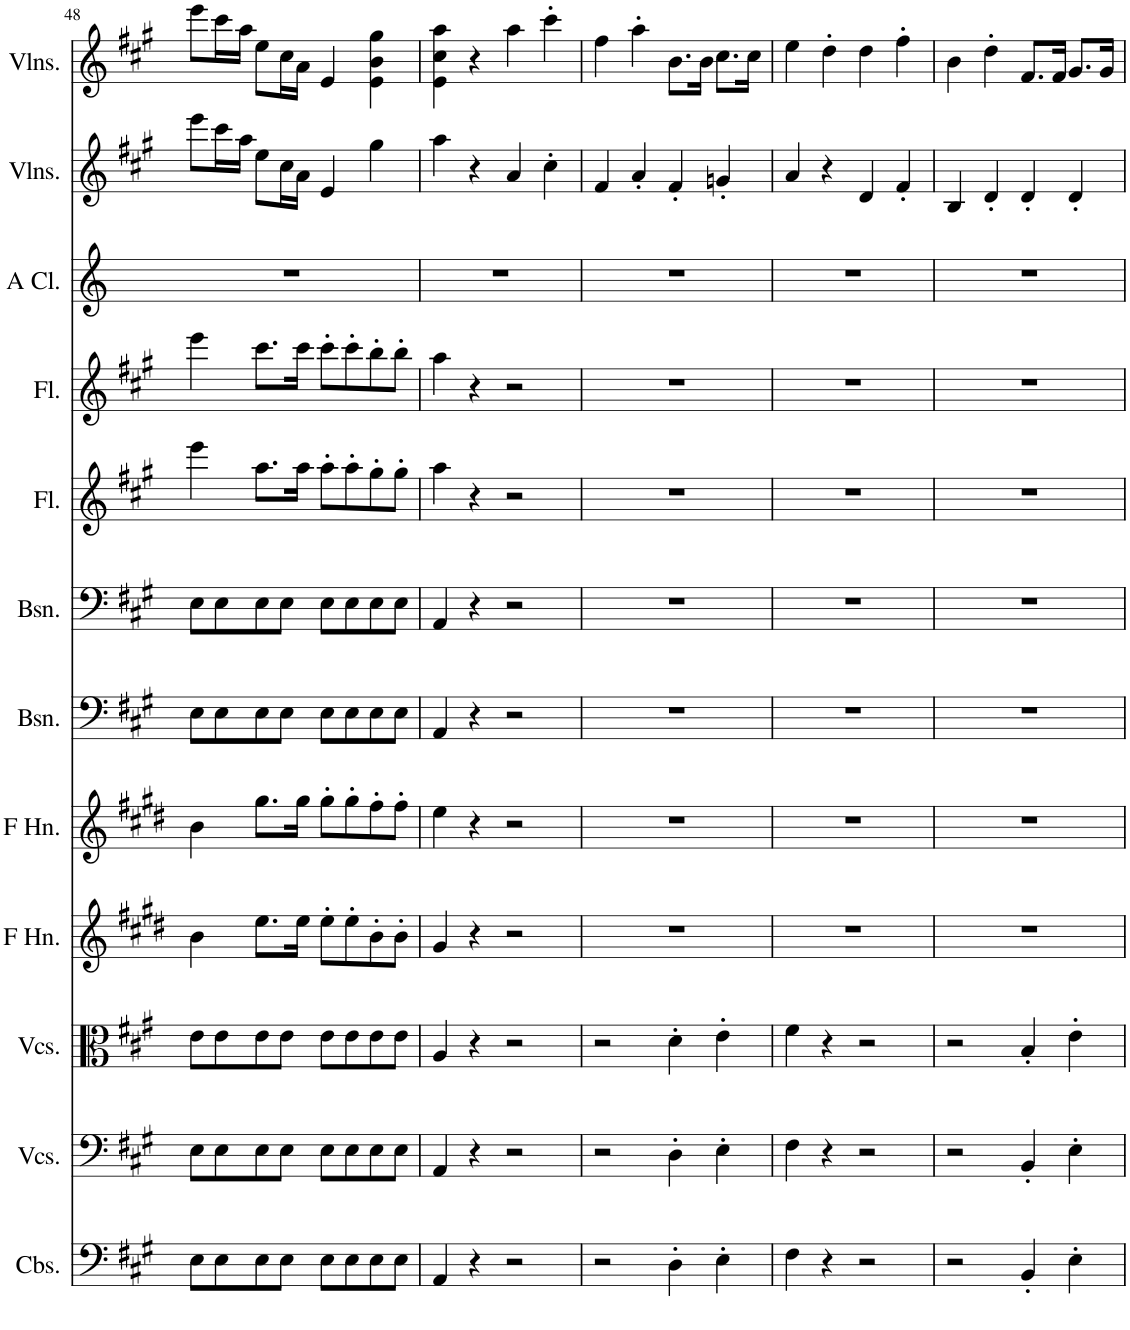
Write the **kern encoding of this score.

**kern	**kern	**kern	**kern	**kern	**kern	**kern	**kern	**kern	**kern	**kern	**kern
*part12	*part11	*part10	*part9	*part8	*part7	*part6	*part5	*part4	*part3	*part2	*part1
*staff12	*staff11	*staff10	*staff9	*staff8	*staff7	*staff6	*staff5	*staff4	*staff3	*staff2	*staff1
*I"Contrabasses, Contrabass	*I"Violoncellos, Cello	*I"Violoncellos, Viola	*I"Horn in F, A Horn 2	*I"Horn in F, A Horn 1	*I"Bassoon, Bassoon 2	*I"Bassoon, Bassoon 1	*I"Flute, Flute 2	*I"Flute, Flute 1	*I"A Clarinet, Solo A Clarinet	*I"Violins, Violin 2	*I"Violins, Violin 1
*I'Cbs.	*I'Vcs.	*I'Vcs.	*I'F Hn.	*I'F Hn.	*I'Bsn.	*I'Bsn.	*I'Fl.	*I'Fl.	*I'A Cl.	*I'Vlns.	*I'Vlns.
!!LO:PB:g=z
*clefF4	*clefF4	*clefC3	*clefG2	*clefG2	*clefF4	*clefF4	*clefG2	*clefG2	*clefG2	*clefG2	*clefG2
*Trd7c12	*	*	*Trd4c7	*Trd4c7	*	*	*	*	*Trd2c3	*	*
*k[f#c#g#]	*k[f#c#g#]	*k[f#c#g#]	*k[f#c#g#d#]	*k[f#c#g#d#]	*k[f#c#g#]	*k[f#c#g#]	*k[f#c#g#]	*k[f#c#g#]	*k[]	*k[f#c#g#]	*k[f#c#g#]
*M4/4	*M4/4	*M4/4	*M4/4	*M4/4	*M4/4	*M4/4	*M4/4	*M4/4	*M4/4	*M4/4	*M4/4
=48	=48	=48	=48	=48	=48	=48	=48	=48	=48	=48	=48
8E\L	8E\L	8e\L	4b\	4b\	8E\L	8E\L	4eee\	4eee\	1r	8eee\L	8eee\L
8E\	8E\	8e\	.	.	8E\	8E\	.	.	.	16ccc#\L	16ccc#\L
.	.	.	.	.	.	.	.	.	.	16aa\JJ	16aa\JJ
8E\	8E\	8e\	8.ee\L	8.gg#\L	8E\	8E\	8.aa\L	8.ccc#\L	.	8ee\L	8ee\L
8E\J	8E\J	8e\J	.	.	8E\J	8E\J	.	.	.	16cc#\L	16cc#\L
.	.	.	16ee\Jk	16gg#\Jk	.	.	16aa\Jk	16ccc#\Jk	.	16a\JJ	16a\JJ
8E\L	8E\L	8e\L	8ee'\L	8gg#'\L	8E\L	8E\L	8aa'\L	8ccc#'\L	.	4e/	4e/
8E\	8E\	8e\	8ee'\	8gg#'\	8E\	8E\	8aa'\	8ccc#'\	.	.	.
8E\	8E\	8e\	8b'\	8ff#'\	8E\	8E\	8gg#'\	8bb'\	.	4gg#\	4e\ 4b\ 4gg#\
8E\J	8E\J	8e\J	8b'\J	8ff#'\J	8E\J	8E\J	8gg#'\J	8bb'\J	.	.	.
=49	=49	=49	=49	=49	=49	=49	=49	=49	=49	=49	=49
4AA/	4AA/	4A/	4g#/	4ee\	4AA/	4AA/	4aa\	4aa\	1r	4aa\	4e\ 4cc#\ 4aa\
4r	4r	4r	4r	4r	4r	4r	4r	4r	.	4r	4r
2r	2r	2r	2r	2r	2r	2r	2r	2r	.	4a/	4aa\
.	.	.	.	.	.	.	.	.	.	4cc#'\	4ccc#'\
=50	=50	=50	=50	=50	=50	=50	=50	=50	=50	=50	=50
2r	2r	2r	1r	1r	1r	1r	1r	1r	1r	4f#/	4ff#\
.	.	.	.	.	.	.	.	.	.	4a'/	4aa'\
4D'\	4D'\	4d'\	.	.	.	.	.	.	.	4f#'/	8.b\L
.	.	.	.	.	.	.	.	.	.	.	16b\Jk
4E'\	4E'\	4e'\	.	.	.	.	.	.	.	4gn'/	8.cc#\L
.	.	.	.	.	.	.	.	.	.	.	16cc#\Jk
=51	=51	=51	=51	=51	=51	=51	=51	=51	=51	=51	=51
4F#\	4F#\	4f#\	1r	1r	1r	1r	1r	1r	1r	4a/	4ee\
4r	4r	4r	.	.	.	.	.	.	.	4r	4dd'\
2r	2r	2r	.	.	.	.	.	.	.	4d/	4dd\
.	.	.	.	.	.	.	.	.	.	4f#'/	4ff#'\
=52	=52	=52	=52	=52	=52	=52	=52	=52	=52	=52	=52
2r	2r	2r	1r	1r	1r	1r	1r	1r	1r	4B/	4b\
.	.	.	.	.	.	.	.	.	.	4d'/	4dd'\
4BB'/	4BB'/	4B'/	.	.	.	.	.	.	.	4d'/	8.f#/L
.	.	.	.	.	.	.	.	.	.	.	16f#/Jk
4E'\	4E'\	4e'\	.	.	.	.	.	.	.	4d'/	8.g#/L
.	.	.	.	.	.	.	.	.	.	.	16g#/Jk
=	=	=	=	=	=	=	=	=	=	=	=
*-	*-	*-	*-	*-	*-	*-	*-	*-	*-	*-	*-
